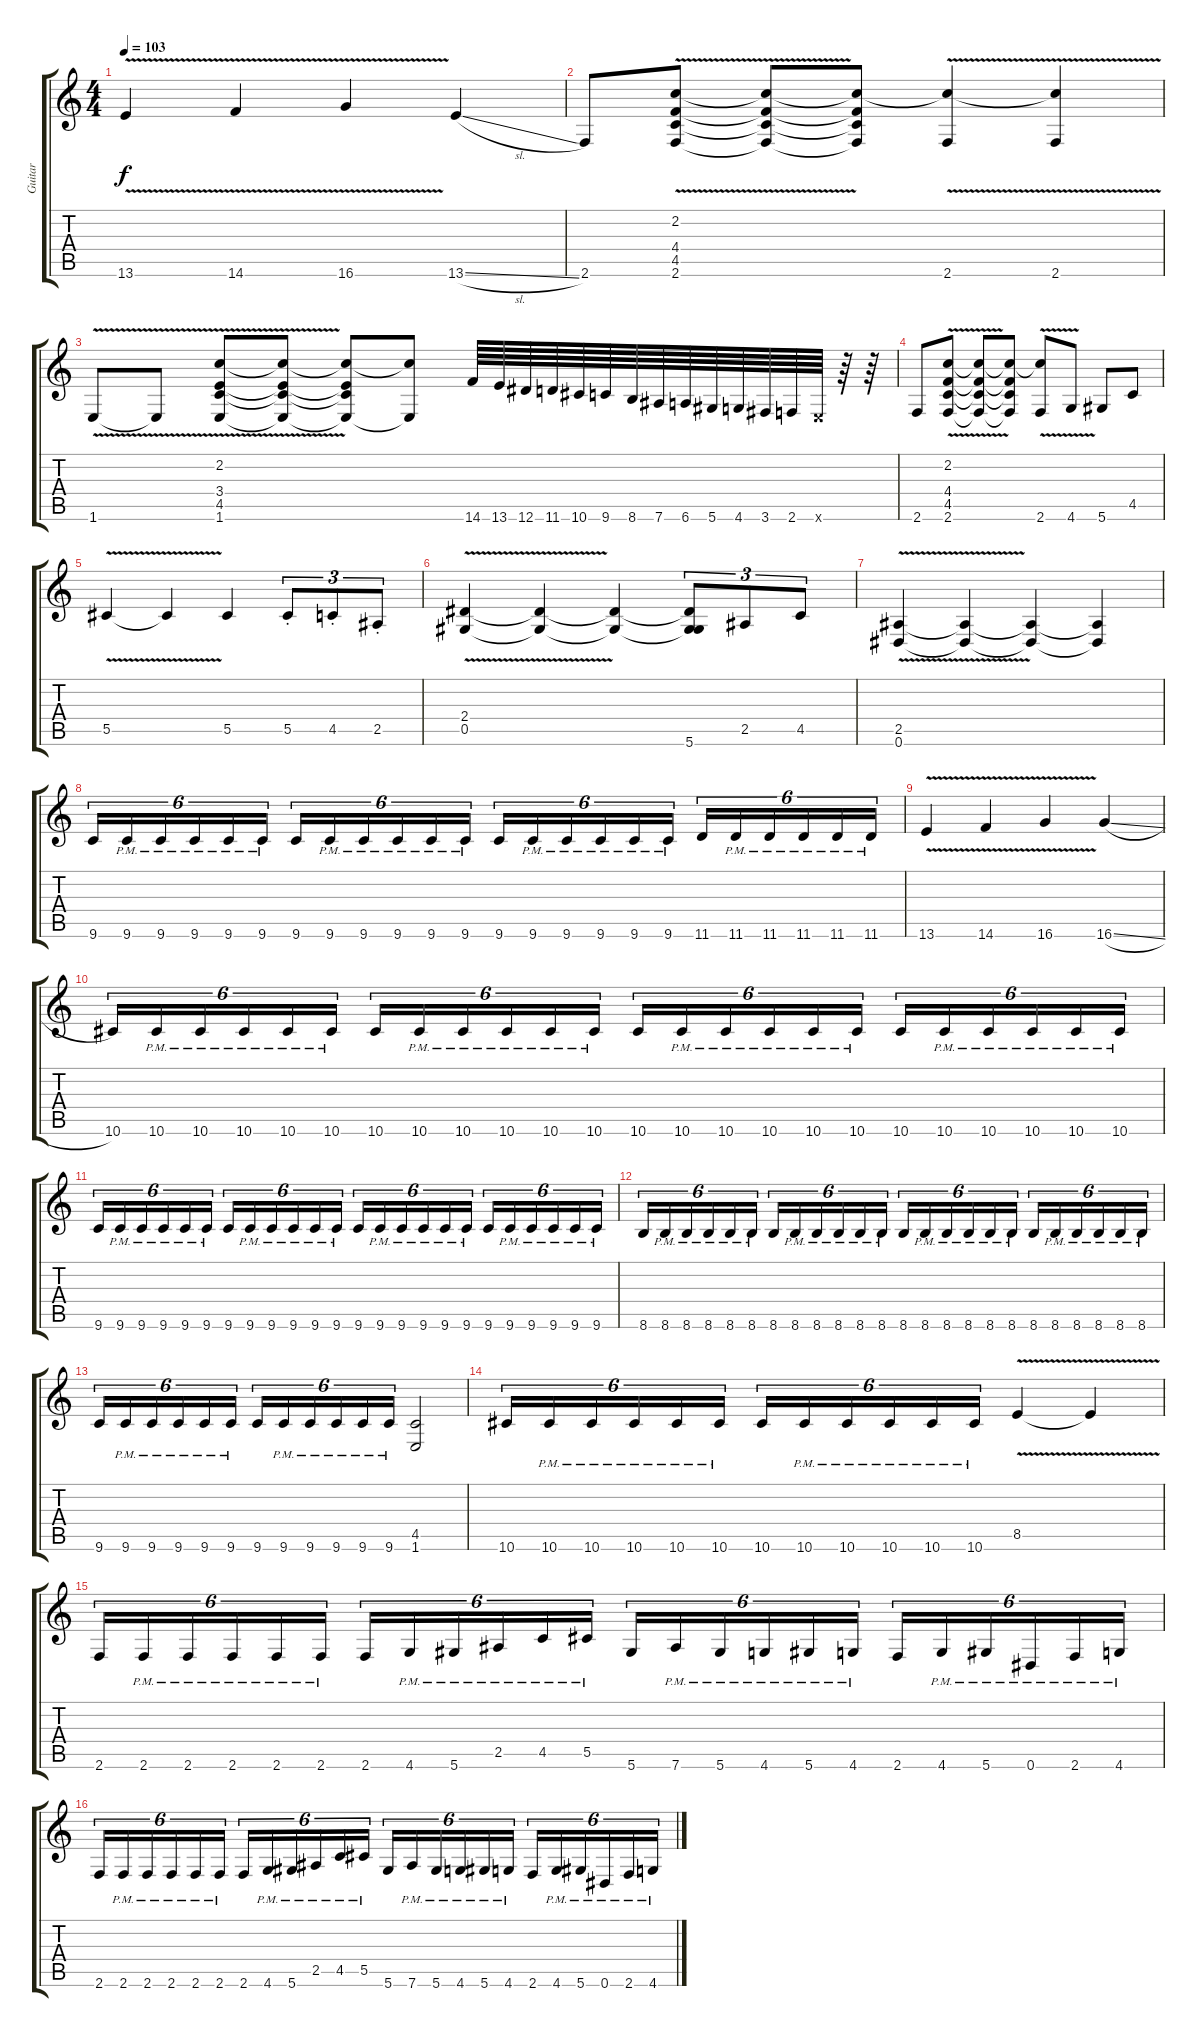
\track ("Guitar" "Guitar") {instrument overdrivenguitar}
\staff {score tabs}
\tuning (Eb4 Bb3 Gb3 Db3 Ab2 Eb2) {hide}
\ts (4 4)
\tempo 103
\clef g2
\ks c
13.6{v}.4{dy f} 14.6{v}.4 16.6{v}.4 13.6{sl}.4 |
2.6.8 (2.2{v} 4.4{v} 4.5{v} 2.6{v}).8 (2.2{t} 4.4{t} 4.5{t} 2.6{t}).8 (2.2{t} 4.4{t} 4.5{t} 2.6{t}).8 (2.2{t} 2.6{v}).4 (2.2{t} 2.6{v}).4 |
1.6{v}.8 1.6{t}.8 (2.2{v} 3.4{v} 4.5{v} 1.6{v}).8 (2.2{t} 3.4{t} 4.5{t} 1.6{t}).8 (2.2{t} 3.4{t} 4.5{t} 1.6{t}).8 (2.2{t} 1.6{t}).8 14.6.64{instrument guitarfretnoise} 13.6.64 12.6.64 11.6.64 10.6.64 9.6.64 8.6.64 7.6.64 6.6.64 5.6.64 4.6.64 3.6.64 2.6.64 1.6{x}.64 r.64 r.64 |
2.6.8{instrument overdrivenguitar} (2.2{v} 4.4{v} 4.5{v} 2.6{v}).8 (2.2{t} 4.4{t} 4.5{t} 2.6{t}).8 (2.2{t} 4.4{t} 4.5{t} 2.6{t}).8 (2.2{t} 2.6{v}).8 4.6{v}.8 5.6.8 4.5.8 |
5.5{v}.4 5.5{t}.4 5.5.4 5.5{st}.8{tu (3 2)} 4.5{st}.8{tu (3 2)} 2.5{st}.8{tu (3 2)} |
(2.4{v} 0.5{v}).4 (2.4{t} 0.5{t}).4 (2.4{t} 0.5{t}).4 (2.4{t} 0.5{t} 5.6).8{tu (3 2)} 2.5.8{tu (3 2)} 4.5.8{tu (3 2)} |
(2.5{v} 0.6{v}).4 (2.5{t} 0.6{t}).4 (2.5{t} 0.6{t}).4 (2.5{t} 0.6{t}).4 |
9.6.16{tu (6 4)} 9.6{pm}.16{tu (6 4)} 9.6{pm}.16{tu (6 4)} 9.6{pm}.16{tu (6 4)} 9.6{pm}.16{tu (6 4)} 9.6{pm}.16{tu (6 4)} 9.6.16{tu (6 4)} 9.6{pm}.16{tu (6 4)} 9.6{pm}.16{tu (6 4)} 9.6{pm}.16{tu (6 4)} 9.6{pm}.16{tu (6 4)} 9.6{pm}.16{tu (6 4)} 9.6.16{tu (6 4)} 9.6{pm}.16{tu (6 4)} 9.6{pm}.16{tu (6 4)} 9.6{pm}.16{tu (6 4)} 9.6{pm}.16{tu (6 4)} 9.6{pm}.16{tu (6 4)} 11.6.16{tu (6 4)} 11.6{pm}.16{tu (6 4)} 11.6{pm}.16{tu (6 4)} 11.6{pm}.16{tu (6 4)} 11.6{pm}.16{tu (6 4)} 11.6{pm}.16{tu (6 4)} |
13.6{v}.4 14.6{v}.4 16.6{v}.4 16.6{sl}.4 |
10.6.16{tu (6 4)} 10.6{pm}.16{tu (6 4)} 10.6{pm}.16{tu (6 4)} 10.6{pm}.16{tu (6 4)} 10.6{pm}.16{tu (6 4)} 10.6{pm}.16{tu (6 4)} 10.6.16{tu (6 4)} 10.6{pm}.16{tu (6 4)} 10.6{pm}.16{tu (6 4)} 10.6{pm}.16{tu (6 4)} 10.6{pm}.16{tu (6 4)} 10.6{pm}.16{tu (6 4)} 10.6.16{tu (6 4)} 10.6{pm}.16{tu (6 4)} 10.6{pm}.16{tu (6 4)} 10.6{pm}.16{tu (6 4)} 10.6{pm}.16{tu (6 4)} 10.6{pm}.16{tu (6 4)} 10.6.16{tu (6 4)} 10.6{pm}.16{tu (6 4)} 10.6{pm}.16{tu (6 4)} 10.6{pm}.16{tu (6 4)} 10.6{pm}.16{tu (6 4)} 10.6{pm}.16{tu (6 4)} |
9.6.16{tu (6 4)} 9.6{pm}.16{tu (6 4)} 9.6{pm}.16{tu (6 4)} 9.6{pm}.16{tu (6 4)} 9.6{pm}.16{tu (6 4)} 9.6{pm}.16{tu (6 4)} 9.6.16{tu (6 4)} 9.6{pm}.16{tu (6 4)} 9.6{pm}.16{tu (6 4)} 9.6{pm}.16{tu (6 4)} 9.6{pm}.16{tu (6 4)} 9.6{pm}.16{tu (6 4)} 9.6.16{tu (6 4)} 9.6{pm}.16{tu (6 4)} 9.6{pm}.16{tu (6 4)} 9.6{pm}.16{tu (6 4)} 9.6{pm}.16{tu (6 4)} 9.6{pm}.16{tu (6 4)} 9.6.16{tu (6 4)} 9.6{pm}.16{tu (6 4)} 9.6{pm}.16{tu (6 4)} 9.6{pm}.16{tu (6 4)} 9.6{pm}.16{tu (6 4)} 9.6{pm}.16{tu (6 4)} |
8.6.16{tu (6 4)} 8.6{pm}.16{tu (6 4)} 8.6{pm}.16{tu (6 4)} 8.6{pm}.16{tu (6 4)} 8.6{pm}.16{tu (6 4)} 8.6{pm}.16{tu (6 4)} 8.6.16{tu (6 4)} 8.6{pm}.16{tu (6 4)} 8.6{pm}.16{tu (6 4)} 8.6{pm}.16{tu (6 4)} 8.6{pm}.16{tu (6 4)} 8.6{pm}.16{tu (6 4)} 8.6.16{tu (6 4)} 8.6{pm}.16{tu (6 4)} 8.6{pm}.16{tu (6 4)} 8.6{pm}.16{tu (6 4)} 8.6{pm}.16{tu (6 4)} 8.6{pm}.16{tu (6 4)} 8.6.16{tu (6 4)} 8.6{pm}.16{tu (6 4)} 8.6{pm}.16{tu (6 4)} 8.6{pm}.16{tu (6 4)} 8.6{pm}.16{tu (6 4)} 8.6{pm}.16{tu (6 4)} |
9.6.16{tu (6 4)} 9.6{pm}.16{tu (6 4)} 9.6{pm}.16{tu (6 4)} 9.6{pm}.16{tu (6 4)} 9.6{pm}.16{tu (6 4)} 9.6{pm}.16{tu (6 4)} 9.6.16{tu (6 4)} 9.6{pm}.16{tu (6 4)} 9.6{pm}.16{tu (6 4)} 9.6{pm}.16{tu (6 4)} 9.6{pm}.16{tu (6 4)} 9.6{pm}.16{tu (6 4)} (4.5 1.6).2 |
10.6.16{tu (6 4)} 10.6{pm}.16{tu (6 4)} 10.6{pm}.16{tu (6 4)} 10.6{pm}.16{tu (6 4)} 10.6{pm}.16{tu (6 4)} 10.6{pm}.16{tu (6 4)} 10.6.16{tu (6 4)} 10.6{pm}.16{tu (6 4)} 10.6{pm}.16{tu (6 4)} 10.6{pm}.16{tu (6 4)} 10.6{pm}.16{tu (6 4)} 10.6{pm}.16{tu (6 4)} 8.5{v}.4 8.5{t}.4 |
2.6.16{tu (6 4)} 2.6{pm}.16{tu (6 4)} 2.6{pm}.16{tu (6 4)} 2.6{pm}.16{tu (6 4)} 2.6{pm}.16{tu (6 4)} 2.6{pm}.16{tu (6 4)} 2.6.16{tu (6 4)} 4.6{pm}.16{tu (6 4)} 5.6{pm}.16{tu (6 4)} 2.5{pm}.16{tu (6 4)} 4.5{pm}.16{tu (6 4)} 5.5{pm}.16{tu (6 4)} 5.6.16{tu (6 4)} 7.6{pm}.16{tu (6 4)} 5.6{pm}.16{tu (6 4)} 4.6{pm}.16{tu (6 4)} 5.6{pm}.16{tu (6 4)} 4.6{pm}.16{tu (6 4)} 2.6.16{tu (6 4)} 4.6{pm}.16{tu (6 4)} 5.6{pm}.16{tu (6 4)} 0.6{pm}.16{tu (6 4)} 2.6{pm}.16{tu (6 4)} 4.6{pm}.16{tu (6 4)} |
2.6.16{tu (6 4)} 2.6{pm}.16{tu (6 4)} 2.6{pm}.16{tu (6 4)} 2.6{pm}.16{tu (6 4)} 2.6{pm}.16{tu (6 4)} 2.6{pm}.16{tu (6 4)} 2.6.16{tu (6 4)} 4.6{pm}.16{tu (6 4)} 5.6{pm}.16{tu (6 4)} 2.5{pm}.16{tu (6 4)} 4.5{pm}.16{tu (6 4)} 5.5{pm}.16{tu (6 4)} 5.6.16{tu (6 4)} 7.6{pm}.16{tu (6 4)} 5.6{pm}.16{tu (6 4)} 4.6{pm}.16{tu (6 4)} 5.6{pm}.16{tu (6 4)} 4.6{pm}.16{tu (6 4)} 2.6.16{tu (6 4)} 4.6{pm}.16{tu (6 4)} 5.6{pm}.16{tu (6 4)} 0.6{pm}.16{tu (6 4)} 2.6{pm}.16{tu (6 4)} 4.6{pm}.16{tu (6 4)}
